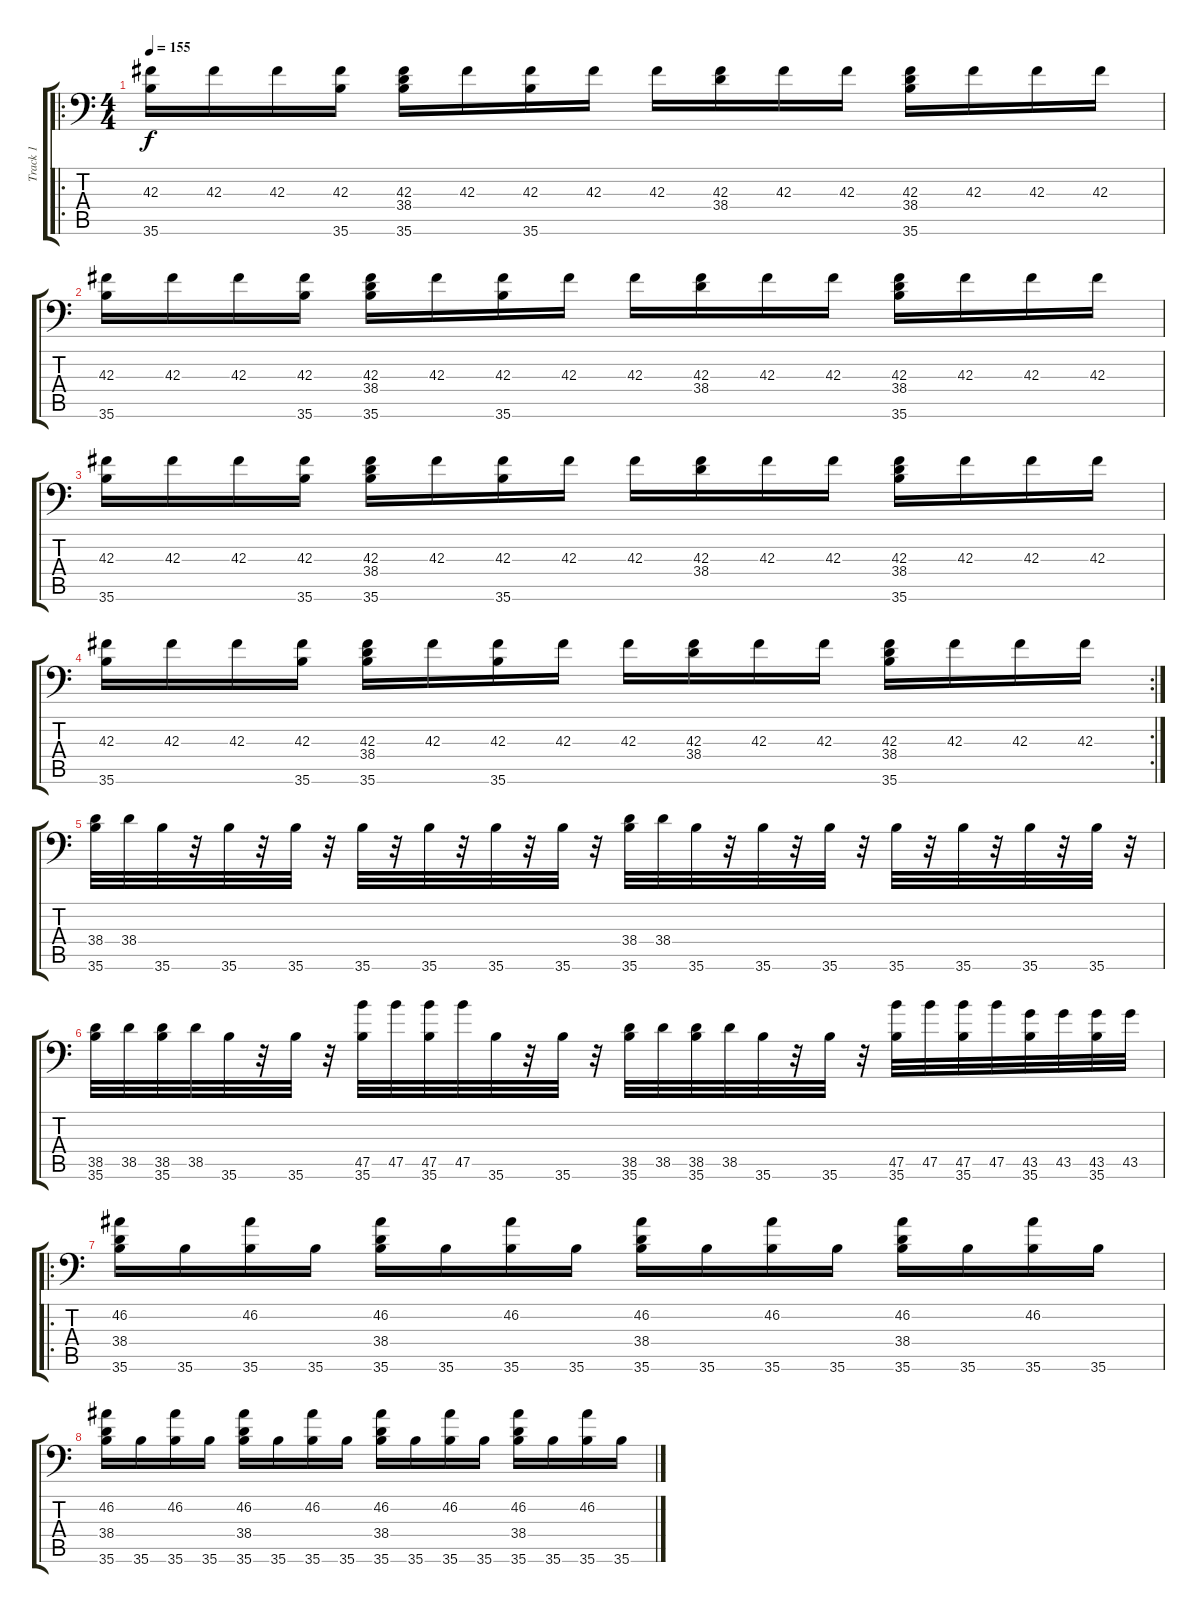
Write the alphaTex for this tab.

\track ("Track 1" "Track 1") {instrument acousticgrandpiano}
\staff {score tabs}
\tuning (C-1 C-1 C-1 C-1 C-1 C-1) {hide}
\ro
\ts (4 4)
\tempo 155
\clef f4
\ks c
(42.3 35.6).16{dy f} 42.3.16 42.3.16 (42.3 35.6).16 (42.3 38.4 35.6).16 42.3.16 (42.3 35.6).16 42.3.16 42.3.16 (42.3 38.4).16 42.3.16 42.3.16 (42.3 38.4 35.6).16 42.3.16 42.3.16 42.3.16 |
(42.3 35.6).16 42.3.16 42.3.16 (42.3 35.6).16 (42.3 38.4 35.6).16 42.3.16 (42.3 35.6).16 42.3.16 42.3.16 (42.3 38.4).16 42.3.16 42.3.16 (42.3 38.4 35.6).16 42.3.16 42.3.16 42.3.16 |
(42.3 35.6).16 42.3.16 42.3.16 (42.3 35.6).16 (42.3 38.4 35.6).16 42.3.16 (42.3 35.6).16 42.3.16 42.3.16 (42.3 38.4).16 42.3.16 42.3.16 (42.3 38.4 35.6).16 42.3.16 42.3.16 42.3.16 |
\rc 2
(42.3 35.6).16 42.3.16 42.3.16 (42.3 35.6).16 (42.3 38.4 35.6).16 42.3.16 (42.3 35.6).16 42.3.16 42.3.16 (42.3 38.4).16 42.3.16 42.3.16 (42.3 38.4 35.6).16 42.3.16 42.3.16 42.3.16 |
(38.4 35.6).32 38.4.32 35.6.32 r.32 35.6.32 r.32 35.6.32 r.32 35.6.32 r.32 35.6.32 r.32 35.6.32 r.32 35.6.32 r.32 (38.4 35.6).32 38.4.32 35.6.32 r.32 35.6.32 r.32 35.6.32 r.32 35.6.32 r.32 35.6.32 r.32 35.6.32 r.32 35.6.32 r.32 |
(38.5 35.6).32 38.5.32 (38.5 35.6).32 38.5.32 35.6.32 r.32 35.6.32 r.32 (47.5 35.6).32 47.5.32 (47.5 35.6).32 47.5.32 35.6.32 r.32 35.6.32 r.32 (38.5 35.6).32 38.5.32 (38.5 35.6).32 38.5.32 35.6.32 r.32 35.6.32 r.32 (47.5 35.6).32 47.5.32 (47.5 35.6).32 47.5.32 (43.5 35.6).32 43.5.32 (43.5 35.6).32 43.5.32 |
\ro
(46.2 38.4 35.6).16 35.6.16 (46.2 35.6).16 35.6.16 (46.2 38.4 35.6).16 35.6.16 (46.2 35.6).16 35.6.16 (46.2 38.4 35.6).16 35.6.16 (46.2 35.6).16 35.6.16 (46.2 38.4 35.6).16 35.6.16 (46.2 35.6).16 35.6.16 |
(46.2 38.4 35.6).16 35.6.16 (46.2 35.6).16 35.6.16 (46.2 38.4 35.6).16 35.6.16 (46.2 35.6).16 35.6.16 (46.2 38.4 35.6).16 35.6.16 (46.2 35.6).16 35.6.16 (46.2 38.4 35.6).16 35.6.16 (46.2 35.6).16 35.6.16
